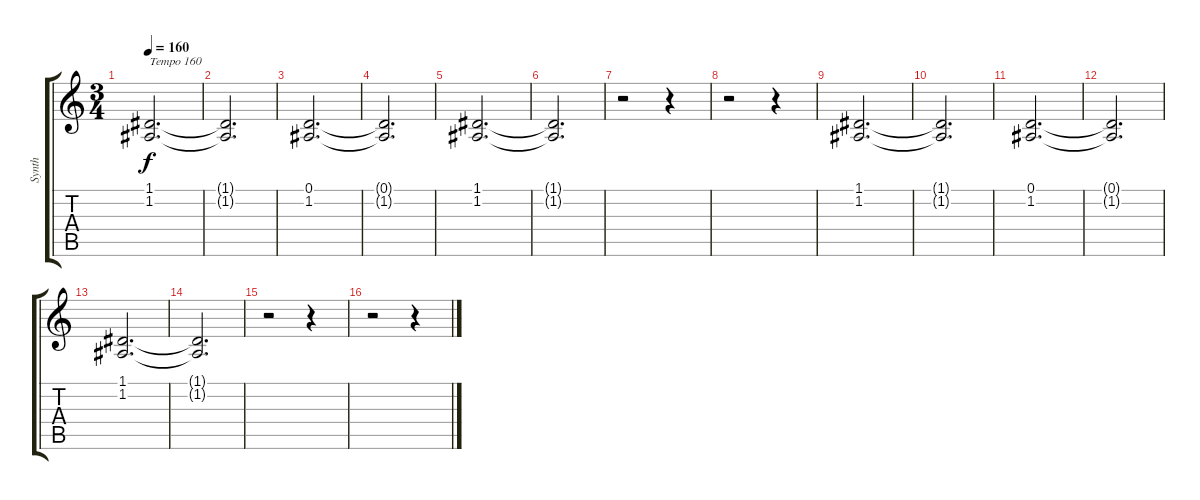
\track ("Synth" "Synth") {instrument choiraahs}
\staff {score tabs}
\tuning (D4 A3 F3 C3 G2 C2) {hide}
\ts (3 4)
\tempo 160
\clef g2
\ks c
(1.1 1.2).2{d txt "Tempo 160" dy f volume 8 instrument choiraahs} |
(1.1{t} 1.2{t}).2{d} |
(0.1 1.2).2{d} |
(0.1{t} 1.2{t}).2{d} |
(1.1 1.2).2{d} |
(1.1{t} 1.2{t}).2{d} |
r.2 r.4 |
r.2 r.4 |
(1.1 1.2).2{d} |
(1.1{t} 1.2{t}).2{d} |
(0.1 1.2).2{d} |
(0.1{t} 1.2{t}).2{d} |
(1.1 1.2).2{d} |
(1.1{t} 1.2{t}).2{d} |
r.2 r.4 |
r.2 r.4
